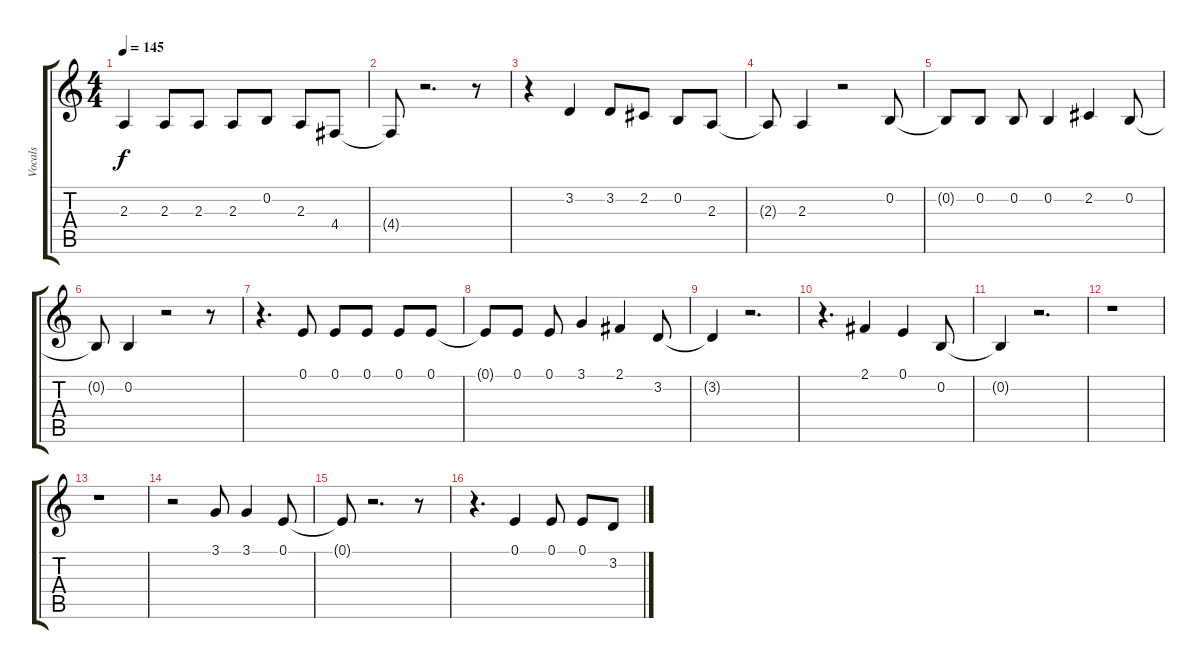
\track ("Vocals" "Vocals") {instrument altosax}
\staff {score tabs}
\tuning (E4 B3 G3 D3 A2 E2) {hide}
\ts (4 4)
\tempo 145
\clef g2
\ks c
2.3{t}.4{dy f} 2.3.8 2.3.8 2.3.8 0.2.8 2.3.8 4.4.8 |
4.4{t}.8 r.2{d} r.8 |
r.4 3.2.4 3.2.8 2.2.8 0.2.8 2.3.8 |
2.3{t}.8 2.3.4 r.2 0.2.8 |
0.2{t}.8 0.2.8 0.2.8 0.2.4 2.2.4 0.2.8 |
0.2{t}.8 0.2.4 r.2 r.8 |
r.4{d} 0.1.8 0.1.8 0.1.8 0.1.8 0.1.8 |
0.1{t}.8 0.1.8 0.1.8 3.1.4 2.1.4 3.2.8 |
3.2{t}.4 r.2{d} |
r.4{d} 2.1.4 0.1.4 0.2.8 |
0.2{t}.4 r.2{d} |
r.1 |
r.1 |
r.2 3.1.8 3.1.4 0.1.8 |
0.1{t}.8 r.2{d} r.8 |
r.4{d} 0.1.4 0.1.8 0.1.8 3.2.8
